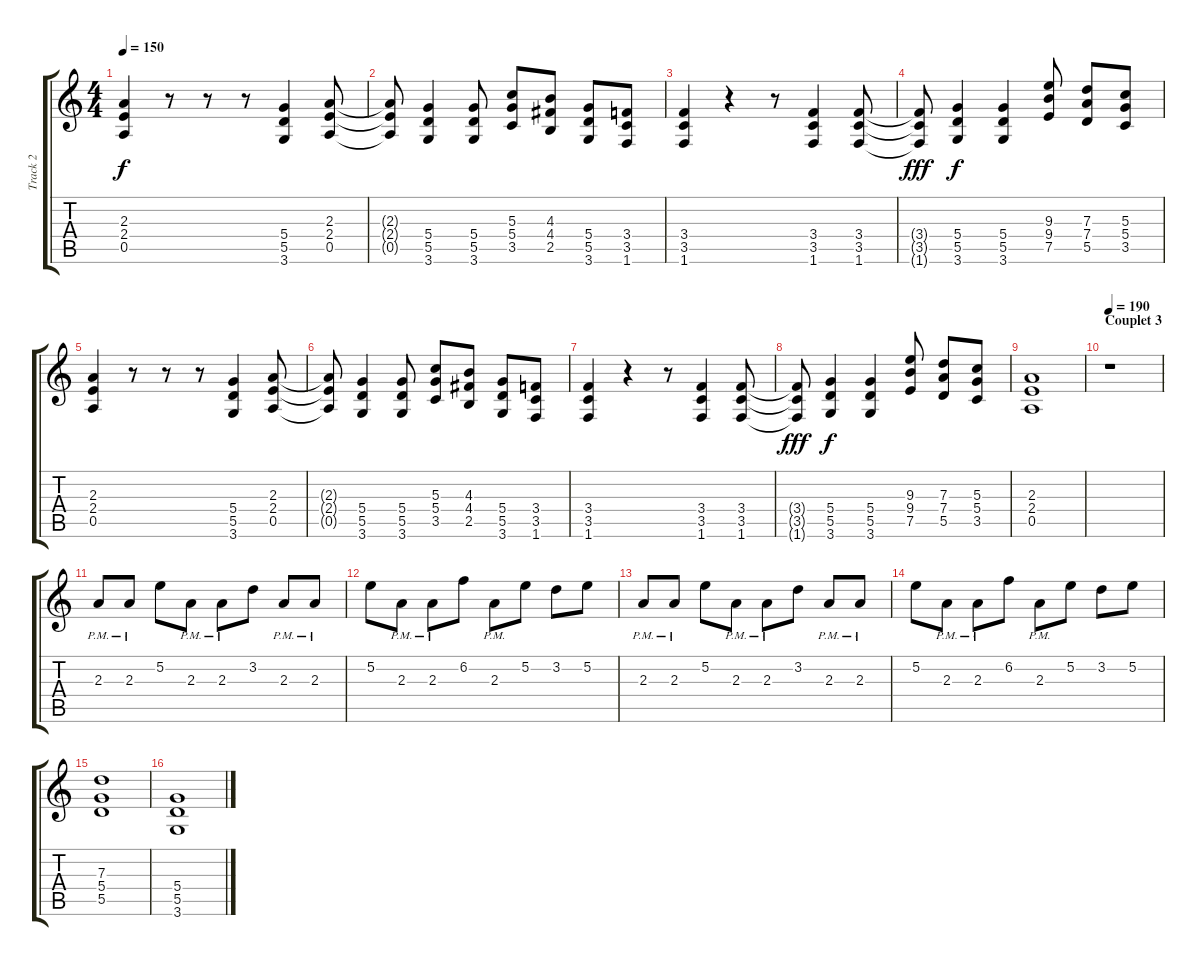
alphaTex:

\track ("Track 2" "Track 2") {instrument overdrivenguitar}
\staff {score tabs}
\tuning (E4 B3 G3 D3 A2 E2) {hide}
\ts (4 4)
\tempo 150
\clef g2
\ks c
(2.3 2.4 0.5).4{dy f} r.8 r.8 r.8 (5.4 5.5 3.6).4 (2.3 2.4 0.5).8 |
(2.3{t} 2.4{t} 0.5{t}).8 (5.4 5.5 3.6).4 (5.4 5.5 3.6).8 (5.3 5.4 3.5).8 (4.3 4.4 2.5).8 (5.4 5.5 3.6).8 (3.4 3.5 1.6).8 |
(3.4 3.5 1.6).4 r.4 r.8 (3.4 3.5 1.6).4 (3.4 3.5 1.6).8 |
(3.4{t} 3.5{t} 1.6{t}).8{dy fff} (5.4 5.5 3.6).4{dy f} (5.4 5.5 3.6).4 (9.3 9.4 7.5).8 (7.3 7.4 5.5).8 (5.3 5.4 3.5).8 |
(2.3 2.4 0.5).4 r.8 r.8 r.8 (5.4 5.5 3.6).4 (2.3 2.4 0.5).8 |
(2.3{t} 2.4{t} 0.5{t}).8 (5.4 5.5 3.6).4 (5.4 5.5 3.6).8 (5.3 5.4 3.5).8 (4.3 4.4 2.5).8 (5.4 5.5 3.6).8 (3.4 3.5 1.6).8 |
(3.4 3.5 1.6).4 r.4 r.8 (3.4 3.5 1.6).4 (3.4 3.5 1.6).8 |
(3.4{t} 3.5{t} 1.6{t}).8{dy fff} (5.4 5.5 3.6).4{dy f} (5.4 5.5 3.6).4 (9.3 9.4 7.5).8 (7.3 7.4 5.5).8 (5.3 5.4 3.5).8 |
(2.3 2.4 0.5).1 |
\section ("" "Couplet 3")
\tempo 190
r.1 |
2.3{pm}.8 2.3{pm}.8 5.2.8 2.3{pm}.8 2.3{pm}.8 3.2.8 2.3{pm}.8 2.3{pm}.8 |
5.2.8 2.3{pm}.8 2.3{pm}.8 6.2.8 2.3{pm}.8 5.2.8 3.2.8 5.2.8 |
2.3{pm}.8 2.3{pm}.8 5.2.8 2.3{pm}.8 2.3{pm}.8 3.2.8 2.3{pm}.8 2.3{pm}.8 |
5.2.8 2.3{pm}.8 2.3{pm}.8 6.2.8 2.3{pm}.8 5.2.8 3.2.8 5.2.8 |
(7.3 5.4 5.5).1 |
(5.4 5.5 3.6).1
